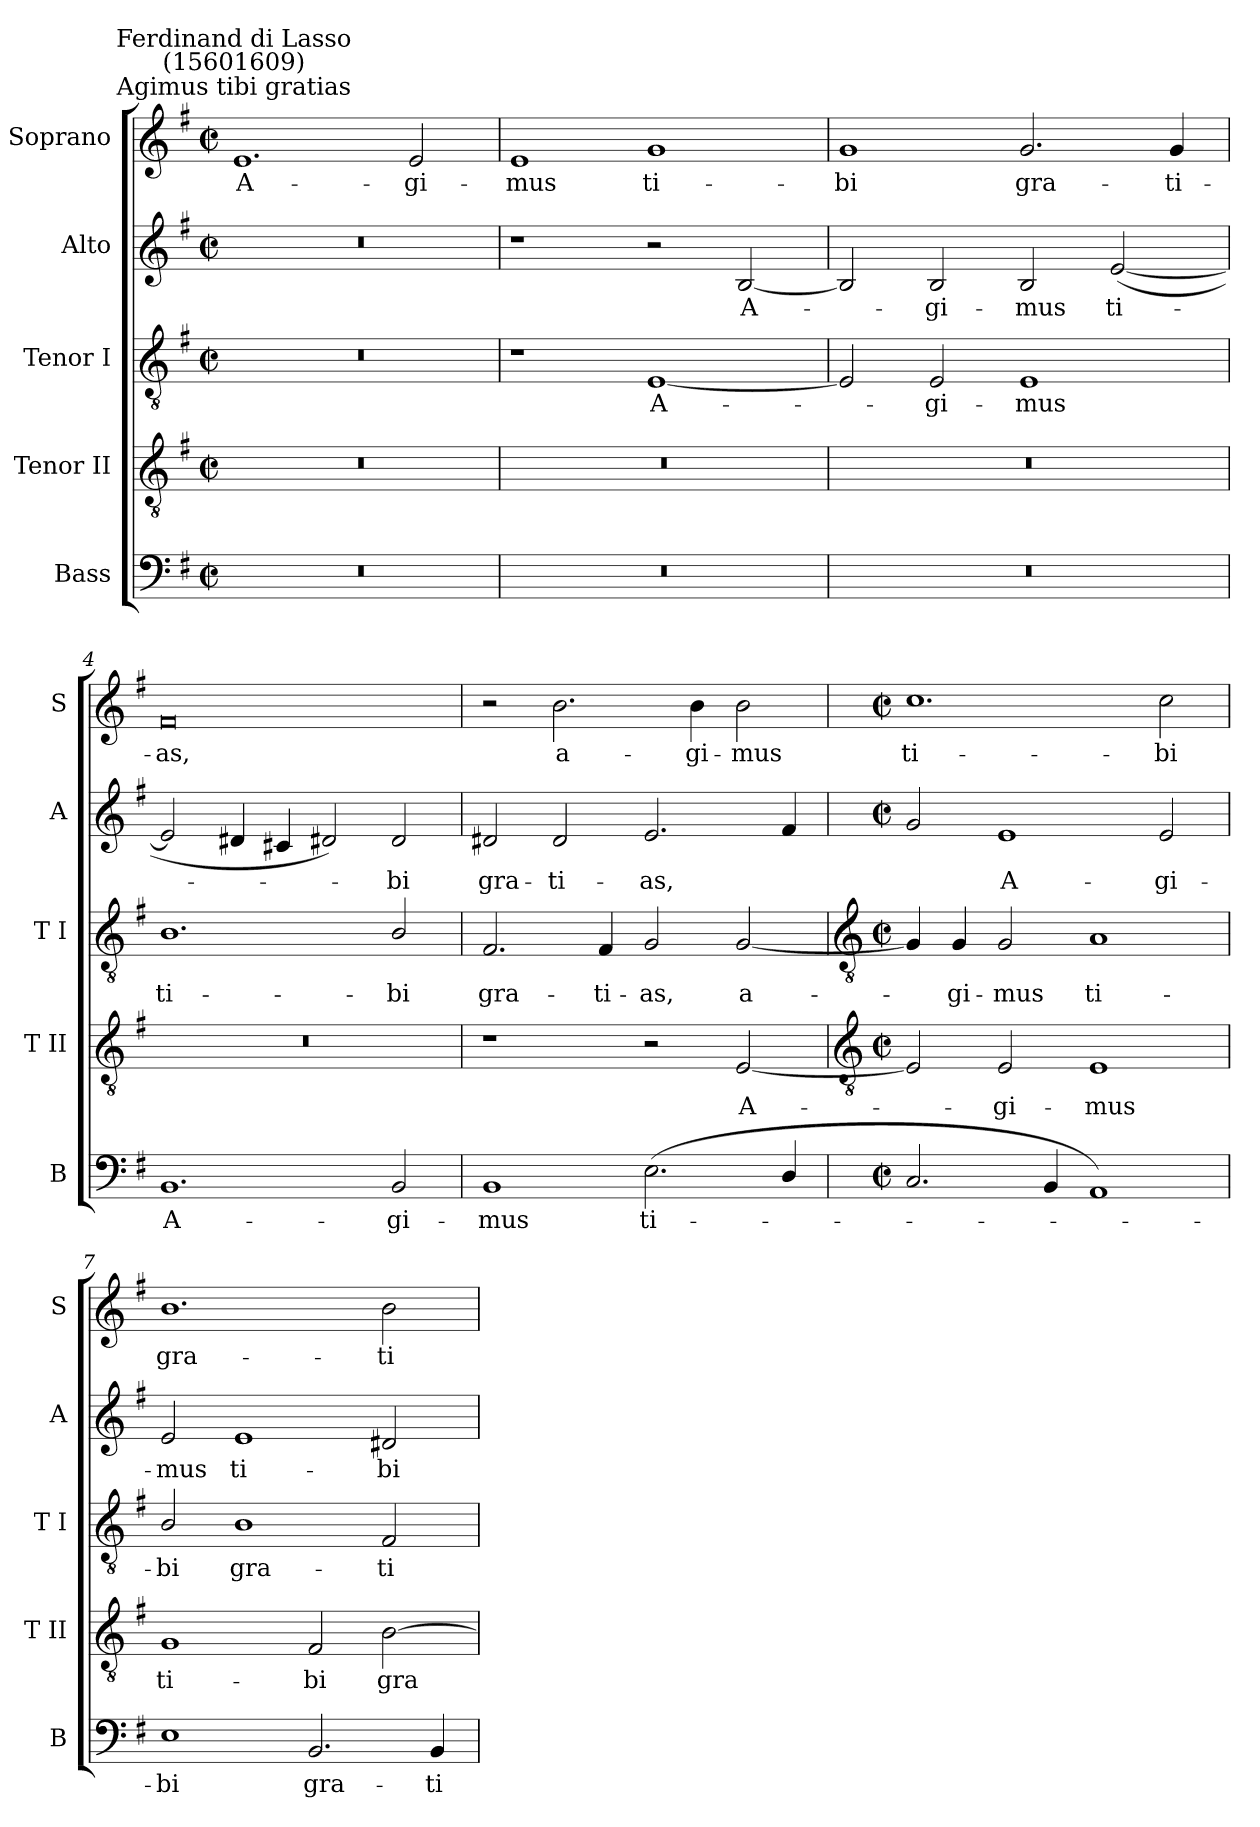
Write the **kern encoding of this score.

**kern	**text	**kern	**text	**kern	**text	**kern	**text	**kern	**text
*part5	*part5	*part4	*part4	*part3	*part3	*part2	*part2	*part1	*part1
*staff5	*staff5	*staff4	*staff4	*staff3	*staff3	*staff2	*staff2	*staff1	*staff1
*I"Bass	*	*I"Tenor II	*	*I"Tenor I	*	*I"Alto	*	*I"Soprano	*
*I'B	*	*I'T II	*	*I'T I	*	*I'A	*	*I'S	*
*clefF4	*	*clefGv2	*	*clefGv2	*	*clefG2	*	*clefG2	*
*k[f#]	*	*k[f#]	*	*k[f#]	*	*k[f#]	*	*k[f#]	*
*G:	*	*G:	*	*G:	*	*G:	*	*G:	*
*M4/2	*	*M4/2	*	*M4/2	*	*M4/2	*	*M4/2	*
*met(c|)	*	*met(c|)	*	*met(c|)	*	*met(c|)	*	*met(c|)	*
=1	=1	=1	=1	=1	=1	=1	=1	=1	=1
!	!	!	!	!	!	!	!	!LO:TX:a:cj:t=Agimus tibi gratias	!
!	!	!	!	!	!	!	!	!LO:TX:a:cj:t=Ferdinand di Lasso\n(15601609)	!
!	!	!	!	!	!	!	!	!	!LO:LY:b
0r	.	0r	.	0r	.	0r	.	1.e	A-
!	!	!	!	!	!	!	!	!	!LO:LY:b
.	.	.	.	.	.	.	.	2e	-gi-
=2	=2	=2	=2	=2	=2	=2	=2	=2	=2
!	!	!	!	!	!	!	!	!	!LO:LY:b
0r	.	0r	.	1r	.	1r	.	1e	-mus
!	!	!	!	!	!LO:LY:b	!	!	!	!LO:LY:b
.	.	.	.	[1E	A-	2r	.	1g	ti-
!	!	!	!	!	!	!	!LO:LY:b	!	!
.	.	.	.	.	.	[2B	A-	.	.
=3	=3	=3	=3	=3	=3	=3	=3	=3	=3
!	!	!	!	!	!	!	!	!	!LO:LY:b
0r	.	0r	.	2E]	.	2B]	.	1g	-bi
!	!	!	!	!	!LO:LY:b	!	!LO:LY:b	!	!
.	.	.	.	2E	gi-	2B	gi-	.	.
!	!	!	!	!	!LO:LY:b	!	!LO:LY:b	!	!LO:LY:b
.	.	.	.	1E	-mus	2B	-mus	2.g	gra-
!	!	!	!	!	!	!	!LO:LY:b	!	!
.	.	.	.	.	.	(<[2e	ti-	.	.
!	!	!	!	!	!	!	!	!	!LO:LY:b
.	.	.	.	.	.	.	.	4g	-ti-
=4	=4	=4	=4	=4	=4	=4	=4	=4	=4
!	!LO:LY:b	!	!	!	!LO:LY:b	!	!	!	!LO:LY:b
1.BB	A-	0r	.	1.B	ti-	2e]	.	0f#	-as,
.	.	.	.	.	.	4d#X	.	.	.
.	.	.	.	.	.	4c#X	.	.	.
.	.	.	.	.	.	2d#X)	.	.	.
!	!LO:LY:b	!	!	!	!LO:LY:b	!	!LO:LY:b	!	!
2BB	-gi-	.	.	2B/	-bi	2d#	bi	.	.
=5	=5	=5	=5	=5	=5	=5	=5	=5	=5
!	!LO:LY:b	!	!	!	!LO:LY:b	!	!LO:LY:b	!	!
1BB	-mus	1r	.	2.F#	gra-	2d#X	gra-	2r	.
!	!	!	!	!	!	!	!LO:LY:b	!	!LO:LY:b
.	.	.	.	.	.	2d#	-ti-	2.b	a-
!	!	!	!	!	!LO:LY:b	!	!	!	!
.	.	.	.	4F#	-ti-	.	.	.	.
!	!LO:LY:b	!	!	!	!LO:LY:b	!	!LO:LY:b	!	!
(<2.E	ti-	2r	.	2G	-as,	2.e	-as,	.	.
!	!	!	!	!	!	!	!	!	!LO:LY:b
.	.	.	.	.	.	.	.	4b	-gi-
!	!	!	!LO:LY:b	!	!LO:LY:b	!	!	!	!LO:LY:b
.	.	[2E	A-	[2G	a-	.	.	2b	-mus
4D/	.	.	.	.	.	4f#	.	.	.
!!LO:LB:g=z
=6	=6	=6	=6	=6	=6	=6	=6	=6	=6
*	*	*clefGv2	*	*clefGv2	*	*	*	*	*
*M4/2	*	*M4/2	*	*M4/2	*	*M4/2	*	*M4/2	*
*met(c|)	*	*met(c|)	*	*met(c|)	*	*met(c|)	*	*met(c|)	*
!	!	!	!	!	!	!	!	!	!LO:LY:b
2.C	.	2E]	.	4G]	.	2g	.	1.cc	ti-
!	!	!	!	!	!LO:LY:b	!	!	!	!
.	.	.	.	4G	gi-	.	.	.	.
!	!	!	!LO:LY:b	!	!LO:LY:b	!	!LO:LY:b	!	!
.	.	2E	gi-	2G	-mus	1e	A-	.	.
4BB	.	.	.	.	.	.	.	.	.
!	!	!	!LO:LY:b	!	!LO:LY:b	!	!	!	!
1AA)	.	1E	-mus	1A	ti-	.	.	.	.
!	!	!	!	!	!	!	!LO:LY:b	!	!LO:LY:b
.	.	.	.	.	.	2e	-gi-	2cc	-bi
=7	=7	=7	=7	=7	=7	=7	=7	=7	=7
!	!LO:LY:b	!	!LO:LY:b	!	!LO:LY:b	!	!LO:LY:b	!	!LO:LY:b
1E	bi	1G	ti-	2B/	-bi	2e	-mus	1.b	gra-
!	!	!	!	!	!LO:LY:b	!	!LO:LY:b	!	!
.	.	.	.	1B	gra-	1e	ti-	.	.
!	!LO:LY:b	!	!LO:LY:b	!	!	!	!	!	!
2.BB	gra-	2F#	-bi	.	.	.	.	.	.
!	!	!	!LO:LY:b	!	!LO:LY:b	!	!LO:LY:b	!	!LO:LY:b
.	.	[2B	gra-	2F#	-ti-	2d#X	-bi	2b	-ti-
!	!LO:LY:b	!	!	!	!	!	!	!	!
4BB	-ti-	.	.	.	.	.	.	.	.
=	=	=	=	=	=	=	=	=	=
*-	*-	*-	*-	*-	*-	*-	*-	*-	*-
